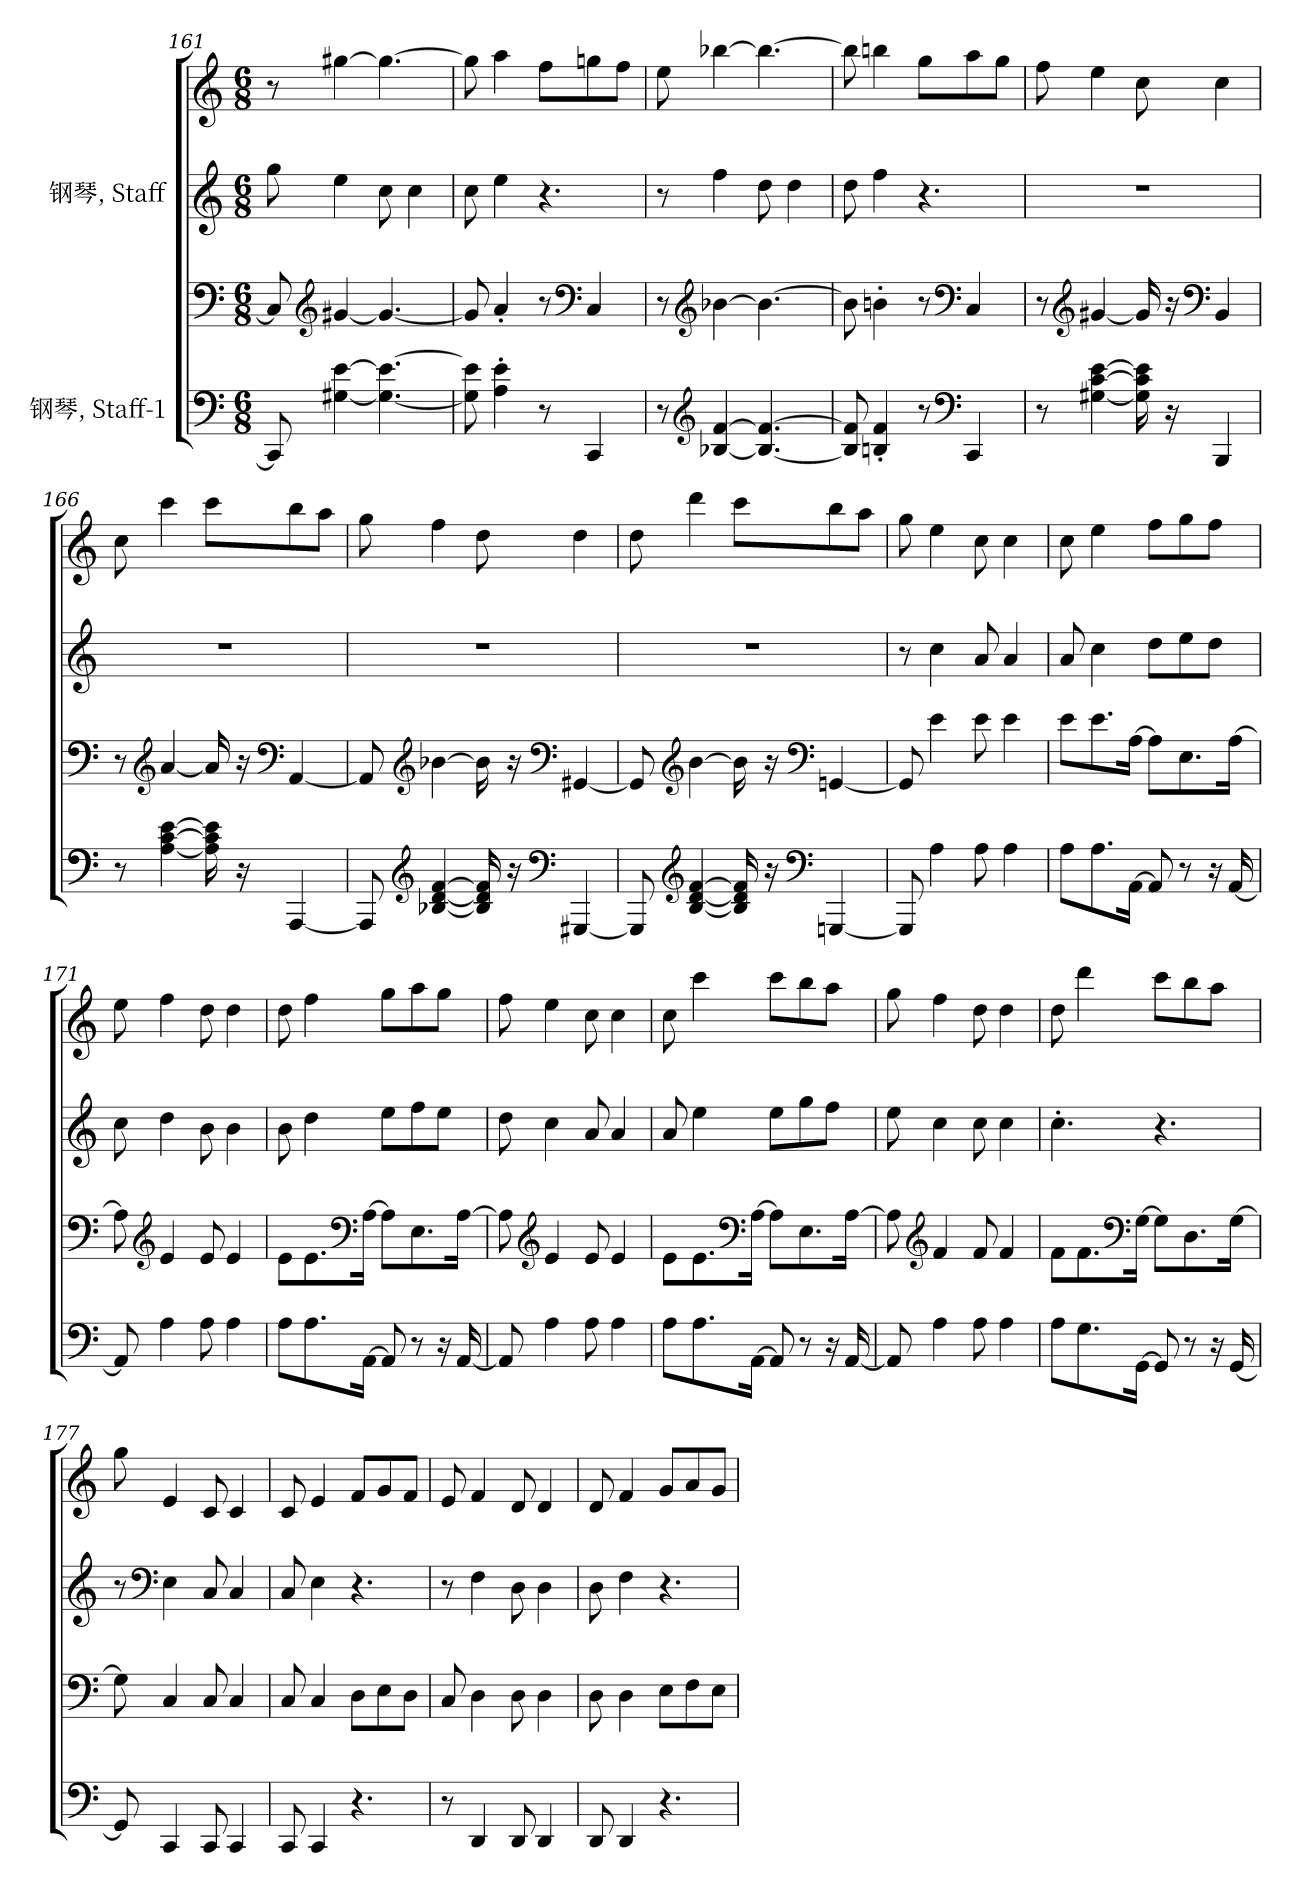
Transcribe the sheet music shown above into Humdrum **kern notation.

**kern	**kern	**kern	**kern
*part2	*part2	*part1	*part1
*staff4	*staff3	*staff2	*staff1
*I"钢琴, Staff-1	*	*I"钢琴, Staff	*
*clefF4	*clefF4	*clefG2	*clefG2
*k[]	*k[]	*k[]	*k[]
*M6/8	*M6/8	*M6/8	*M6/8
=161	=161	=161	=161
8CC/]	8C/]	8gg\	8r
*	*clefG2	*	*
[4G#X\ [4e\	[4g#X/	4ee\	[4gg#X\
4.G#\_ 4.e\_	4.g#/_	8cc\	4.gg#\_
.	.	4cc\	.
!!LO:PB:g=z
=162	=162	=162	=162
8G#\] 8e\]	8g#/]	8cc\	8gg#\]
4A\' 4e\'	4a'/	4ee\	4aa\
8r	8r	4.r	8ff\L
*	*clefF4	*	*
4CC/	4C/	.	8ggn\
.	.	.	8ff\J
=163	=163	=163	=163
8r	8r	8r	8ee\
*clefG2	*clefG2	*	*
[4B-X/ [4f/	[4b-X\	4ff\	[4bb-X\
4.B-/_ 4.f/_	4.b-\_	8dd\	4.bb-\_
.	.	4dd\	.
=164	=164	=164	=164
8B-/] 8f/]	8b-\]	8dd\	8bb-\]
4Bn/' 4f/'	4bn'\	4ff\	4bbn\
8r	8r	4.r	8gg\L
*clefF4	*clefF4	*	*
4CC/	4C/	.	8aa\
.	.	.	8gg\J
=165	=165	=165	=165
8r	8r	2.r	8ff\
*	*clefG2	*	*
[4G#X\ [4c\ [4e\	[4g#X/	.	4ee\
16G#\] 16c\] 16e\]	16g#/]	.	8cc\
16r	16r	.	.
*	*clefF4	*	*
4BBB/	4BB/	.	4cc\
!!LO:LB:g=z
=166	=166	=166	=166
8r	8r	2.r	8cc\
*	*clefG2	*	*
[4A\ [4c\ [4e\	[4a/	.	4ccc\
16A\] 16c\] 16e\]	16a/]	.	8ccc\L
16r	16r	.	.
*	*clefF4	*	*
[4AAA/	[4AA/	.	8bb\
.	.	.	8aa\J
=167	=167	=167	=167
8AAA/]	8AA/]	2.r	8gg\
*clefG2	*clefG2	*	*
[4B-X/ [4d/ [4f/	[4b-X\	.	4ff\
16B-/] 16d/] 16f/]	16b-\]	.	8dd\
16r	16r	.	.
*clefF4	*clefF4	*	*
[4GGG#X/	[4GG#X/	.	4dd\
=168	=168	=168	=168
8GGG#/]	8GG#/]	2.r	8dd\
*clefG2	*clefG2	*	*
[4B/ [4d/ [4f/	[4b\	.	4ddd\
16B/] 16d/] 16f/]	16b\]	.	8ccc\L
16r	16r	.	.
*clefF4	*clefF4	*	*
[4GGGn/	[4GGn/	.	8bb\
.	.	.	8aa\J
!!LO:LB:g=z
=169	=169	=169	=169
8GGG/]	8GG/]	8r	8gg\
4A\	4e\	4cc\	4ee\
8A\	8e\	8a/	8cc\
4A\	4e\	4a/	4cc\
=170	=170	=170	=170
8A\L	8e\L	8a/	8cc\
8.A\	8.e\	4cc\	4ee\
[16AA\Jk	[16A\Jk	.	.
8AA/]	8A\L]	8dd\L	8ff\L
8r	8.E\	8ee\	8gg\
16r	.	8dd\J	8ff\J
[16AA/	[16A\Jk	.	.
=171	=171	=171	=171
8AA/]	8A\]	8cc\	8ee\
*	*clefG2	*	*
4A\	4e/	4dd\	4ff\
8A\	8e/	8b\	8dd\
4A\	4e/	4b\	4dd\
=172	=172	=172	=172
8A\L	8e\L	8b\	8dd\
8.A\	8.e\	4dd\	4ff\
*	*clefF4	*	*
[16AA\Jk	[16A\Jk	.	.
8AA/]	8A\L]	8ee\L	8gg\L
8r	8.E\	8ff\	8aa\
16r	.	8ee\J	8gg\J
[16AA/	[16A\Jk	.	.
=173	=173	=173	=173
8AA/]	8A\]	8dd\	8ff\
*	*clefG2	*	*
4A\	4e/	4cc\	4ee\
8A\	8e/	8a/	8cc\
4A\	4e/	4a/	4cc\
!!LO:PB:g=z
=174	=174	=174	=174
8A\L	8e\L	8a/	8cc\
8.A\	8.e\	4ee\	4ccc\
*	*clefF4	*	*
[16AA\Jk	[16A\Jk	.	.
8AA/]	8A\L]	8ee\L	8ccc\L
8r	8.E\	8gg\	8bb\
16r	.	8ff\J	8aa\J
[16AA/	[16A\Jk	.	.
=175	=175	=175	=175
8AA/]	8A\]	8ee\	8gg\
*	*clefG2	*	*
4A\	4f/	4cc\	4ff\
8A\	8f/	8cc\	8dd\
4A\	4f/	4cc\	4dd\
=176	=176	=176	=176
8A\L	8f\L	4.cc'\	8dd\
8.G\	8.f\	.	4ddd\
*	*clefF4	*	*
[16GG\Jk	[16G\Jk	.	.
8GG/]	8G\L]	4.r	8ccc\L
8r	8.D\	.	8bb\
16r	.	.	8aa\J
[16GG/	[16G\Jk	.	.
=177	=177	=177	=177
8GG/]	8G\]	8r	8gg\
*	*	*clefF4	*
4CC/	4C/	4E\	4e/
8CC/	8C/	8C/	8c/
4CC/	4C/	4C/	4c/
!!LO:LB:g=z
=178	=178	=178	=178
8CC/	8C/	8C/	8c/
4CC/	4C/	4E\	4e/
4.r	8D\L	4.r	8f/L
.	8E\	.	8g/
.	8D\J	.	8f/J
=179	=179	=179	=179
8r	8C/	8r	8e/
4DD/	4D\	4F\	4f/
8DD/	8D\	8D\	8d/
4DD/	4D\	4D\	4d/
=180	=180	=180	=180
8DD/	8D\	8D\	8d/
4DD/	4D\	4F\	4f/
4.r	8E\L	4.r	8g/L
.	8F\	.	8a/
.	8E\J	.	8g/J
=	=	=	=
*-	*-	*-	*-
